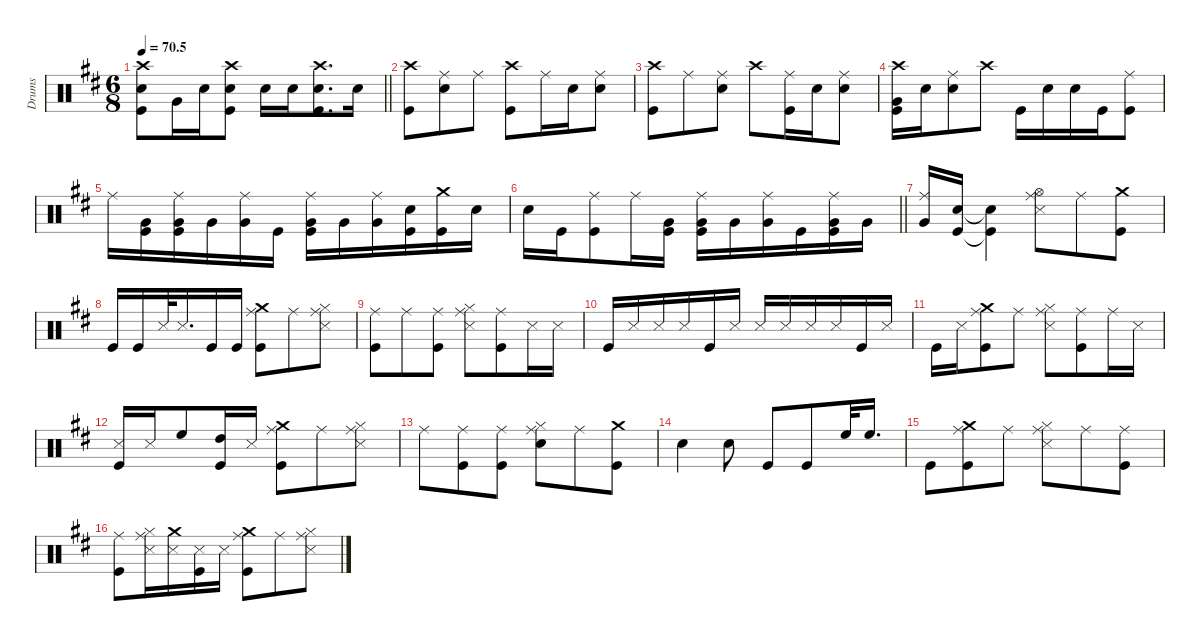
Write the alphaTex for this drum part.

\defaultSystemsLayout 4
\hideDynamics
\bracketExtendMode groupsimilarinstruments
\firstSystemTrackNameMode fullname
\otherSystemsTrackNameOrientation horizontal
\track ("Drums" "drm.") {defaultSystemsLayout 4 instrument percussion}
\staff {score}
\articulation defaults
\ts (6 8)
\tempo
70.5
\accidentals auto
\clef neutral
\ottava regular
\simile none
\barLineRight lightlight
\ks bminor
("Snare (hit) 2" "Kick (hit)" "Crash high (hit)").8{dy ff} "Very Low Tom (hit)".16 "Snare (hit) 2".16 ("Snare (hit) 2" "Kick (hit)" "Crash high (hit)").8 "Snare (hit) 2".16 "Snare (hit) 2".16 ("Snare (hit) 2" "Kick (hit)" "Crash high (hit)").8{d} "Snare (hit) 2".16 |
("Crash high (hit)" "Kick (hit)").8 ("Ride (middle)" "Snare (hit) 2").8 "Ride (middle)".8 ("Crash high (hit)" "Kick (hit)").8 "Ride (middle)".16 "Snare (hit) 2".16 ("Ride (middle)" "Snare (hit) 2").8 |
("Crash high (hit)" "Kick (hit)").8 "Ride (middle)".8 ("Snare (hit) 2" "Ride (middle)").8 "Crash high (hit)".8 ("Ride (middle)" "Kick (hit)").16 "Snare (hit) 2".16 ("Snare (hit) 2" "Ride (middle)").8 |
("Very Low Tom (hit)" "Kick (hit)" "Crash high (hit)").16 "Snare (hit) 2".16 ("Ride (middle)" "Snare (hit) 2").8 "Crash high (hit)".8 "Kick (hit)".16 "Snare (hit) 2".16 "Snare (hit) 2".16 "Kick (hit)".16 ("Ride (middle)" "Kick (hit)").8 |
"Ride (middle)".16 ("Kick (hit)" "Very Low Tom (hit)").16 ("Very Low Tom (hit)" "Ride (middle)" "Kick (hit)").16 "Very Low Tom (hit)".16 ("Very Low Tom (hit)" "Ride (middle)").16 "Kick (hit)".16 ("Very Low Tom (hit)" "Ride (middle)" "Kick (hit)").16 "Very Low Tom (hit)".16 ("Very Low Tom (hit)" "Ride (middle)").16 ("Kick (hit)" "Snare (hit) 2").16 ("Kick (hit)" "Crash medium (hit)").16 "Snare (hit) 2".16 |
\barLineRight lightlight "Snare (hit) 2".16 "Kick (hit)".16
("Ride (middle)" "Kick (hit)").8 "Ride (middle)".16 ("Kick (hit)" "Very Low Tom (hit)").16 ("Very Low Tom (hit)" "Ride (middle)" "Kick (hit)").16 "Very Low Tom (hit)".16 ("Very Low Tom (hit)" "Ride (middle)").16 "Kick (hit)".16 ("Very Low Tom (hit)" "Ride (middle)" "Kick (hit)").16 "Very Low Tom (hit)".16 |
("Very Low Tom (hit)" "Ride (middle)").16 ("Kick (hit)" "Snare (hit) 2").16 ("Kick (hit)"{t} "Snare (hit) 2"{t}).4{dy mf beam invert} ("Hi-Hat (open)" "Ride (middle)" "Snare (side stick) 3").8{dy ff} "Ride (middle)".8{dy f} ("Kick (hit)" "Crash medium (hit)").8 |
"Kick (hit)".16 "Kick (hit)".16 "Snare (side stick) 3".32{dy mf} "Snare (side stick) 3".16{d dy p} "Kick (hit)".16{dy f} "Kick (hit)".16 ("Crash medium (hit)" "Kick (hit)" "Ride (middle)").8{dy fff} "Ride (middle)".8{dy f} ("Hi-Hat (closed)" "Ride (middle)" "Snare (side stick) 3").8{dy ff} |
("Kick (hit)" "Ride (middle)").8{dy fff} "Ride (middle)".8{dy f} ("Kick (hit)" "Ride (middle)").8 ("Hi-Hat (closed)" "Ride (middle)" "Snare (side stick) 3").8{dy fff} ("Kick (hit)" "Ride (middle)").8{dy f} "Snare (side stick) 3".16{dy ff} "Snare (side stick) 3".16{dy mf} |
"Kick (hit)".16{dy f} "Snare (side stick) 3".16 "Snare (side stick) 3".16 "Snare (side stick) 3".16{dy mp} "Kick (hit)".16{dy f} "Snare (side stick) 3".16 "Snare (side stick) 3".16 "Snare (side stick) 3".16 "Snare (side stick) 3".16{dy mf} "Snare (side stick) 3".16{dy mp} "Kick (hit)".16{dy f} "Snare (side stick) 3".16 |
"Kick (hit)".16 "Snare (side stick) 3".16 ("Crash medium (hit)" "Kick (hit)" "Ride (middle)").8{dy fff} "Ride (middle)".8{dy f} ("Hi-Hat (closed)" "Ride (middle)" "Snare (side stick) 3").8{dy fff} ("Kick (hit)" "Ride (middle)").8 "Ride (middle)".16 "Snare (side stick) 3".16 |
("Kick (hit)" "Snare (side stick) 3").16{dy f} "Snare (side stick) 3".16 "High Floor Tom (hit)".8{dy fff} ("Kick (hit)" "High Tom (hit)").16{dy f} "Snare (side stick) 3".16 ("Crash medium (hit)" "Kick (hit)" "Ride (middle)").8{dy fff} "Ride (middle)".8{dy f} ("Hi-Hat (closed)" "Ride (middle)" "Snare (side stick) 3").8{dy fff} |
"Ride (middle)".8 ("Kick (hit)" "Ride (middle)").8 ("Kick (hit)" "Ride (middle)").8{dy f} ("Hi-Hat (closed)" "Ride (middle)" "Snare (hit) 2").8{dy fff} "Ride (middle)".8{dy mp} ("Kick (hit)" "Crash medium (hit)").8{dy f} |
"Snare (hit) 2".4{dy fff} "Snare (hit) 2".8{dy f} "Kick (hit)".8 "Kick (hit)".8 "High Floor Tom (hit)".32{dy fff} "High Floor Tom (hit)".16{d dy f} |
"Kick (hit)".8 ("Crash medium (hit)" "Kick (hit)" "Ride (middle)").8{dy fff} "Ride (middle)".8{dy f} ("Snare (side stick) 3" "Hi-Hat (closed)" "Ride (middle)").8{dy fff} "Ride (middle)".8 ("Kick (hit)" "Ride (middle)").8 |
("Kick (hit)" "Ride (middle)").8{dy f} ("Snare (side stick) 3" "Hi-Hat (closed)" "Ride (middle)").16{dy fff} ("Snare (side stick) 3" "Crash medium (hit)").16{dy mf} ("Kick (hit)" "Snare (side stick) 3").16{dy f} "Snare (side stick) 3".16 ("Crash medium (hit)" "Kick (hit)" "Ride (middle)").8{dy fff} "Ride (middle)".8{dy f} ("Hi-Hat (closed)" "Ride (middle)" "Snare (side stick) 3").8{dy fff}
